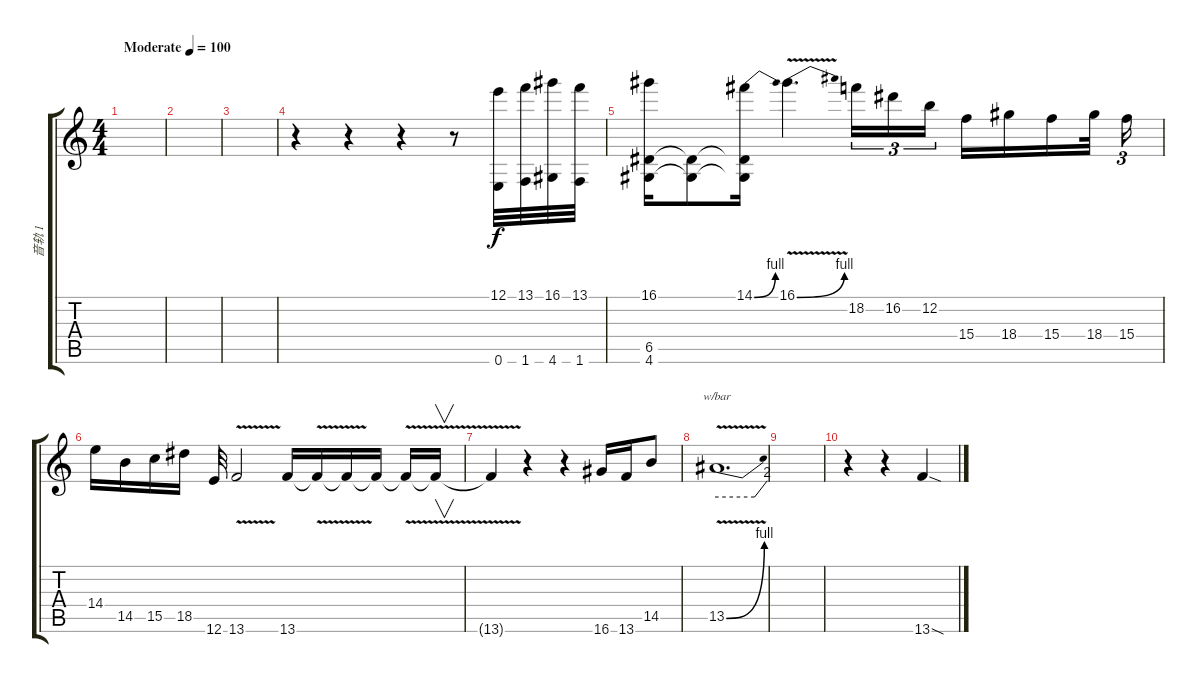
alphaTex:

\track ("音轨 1" "音轨 1") {instrument distortionguitar}
\staff {score tabs}
\tuning (E4 B3 G3 D3 A2 E2) {hide}
\ts (4 4)
\tempo (100 "Moderate")
\clef g2
\ks c
|
|
|
r.4 r.4 r.4 r.8 (12.1 0.6).32 (13.1 1.6).32 (16.1 4.6).32 (13.1 1.6).32 |
(16.1 6.5 4.6).16 (6.5{t} 4.6{t}).8 (14.1{be (bend 0 0 60 4)} 6.5{t} 4.6{t}).16 16.1{be (bend 0 0 60 4) v}.4{d} 18.2.16{tu (3 2)} 16.2.16{tu (3 2)} 12.2.16{tu (3 2)} 15.4.16{txt ""} 18.4.16 15.4.16 18.4.32{beam splitsecondary} 15.4.16{tu (3 2)} |
14.4.16 14.5.16 15.5.16 18.5.16 12.6.32 13.6{v}.2 13.6.16 13.6{v t}.16 13.6{t}.16 13.6{t}.16 13.6{v t}.16 13.6{t}.16{v} |
13.6{v t}.4 r.4 r.4 16.6.16 13.6.16 14.5.8 |
13.5{be (bend 0 0 60 4) v}.1{d tbe (custom default 0 0 45 0 60 8)} |
|
r.4 r.4 13.6{sod}.4
